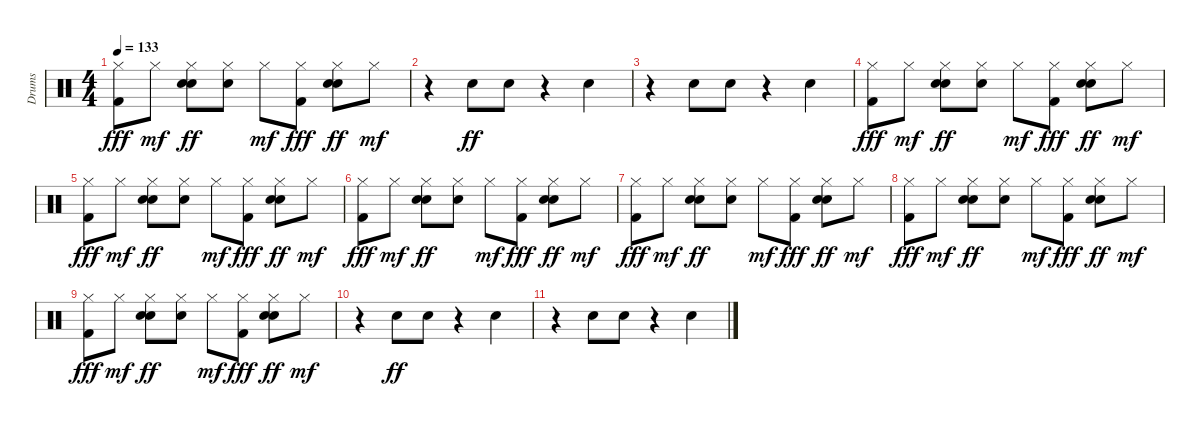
\track ("Drums" "Drums") {instrument percussion}
\staff {score}
\articulation defaults
\ts (4 4)
\tempo 133
\clef neutral
\ks c
("Hi-Hat (closed)" "Kick (hit) 2").8{dy fff} "Hi-Hat (closed)".8{dy mf} ("Hi-Hat (closed)" "Snare (hit) 2" "Hand Clap (hit)").8{dy ff} ("Hi-Hat (closed)" "Hand Clap (hit)").8 "Hi-Hat (closed)".8{dy mf} ("Hi-Hat (closed)" "Kick (hit) 2").8{dy fff} ("Hi-Hat (closed)" "Snare (hit) 2" "Hand Clap (hit)").8{dy ff} "Hi-Hat (closed)".8{dy mf} |
r.4 "Hand Clap (hit)".8{dy ff} "Hand Clap (hit)".8 r.4 "Hand Clap (hit)".4 |
r.4 "Hand Clap (hit)".8 "Hand Clap (hit)".8 r.4 "Hand Clap (hit)".4 |
("Hi-Hat (closed)" "Kick (hit) 2").8{dy fff} "Hi-Hat (closed)".8{dy mf} ("Hi-Hat (closed)" "Snare (hit) 2" "Hand Clap (hit)").8{dy ff} ("Hi-Hat (closed)" "Hand Clap (hit)").8 "Hi-Hat (closed)".8{dy mf} ("Hi-Hat (closed)" "Kick (hit) 2").8{dy fff} ("Hi-Hat (closed)" "Snare (hit) 2" "Hand Clap (hit)").8{dy ff} "Hi-Hat (closed)".8{dy mf} |
("Hi-Hat (closed)" "Kick (hit) 2").8{dy fff} "Hi-Hat (closed)".8{dy mf} ("Hi-Hat (closed)" "Snare (hit) 2" "Hand Clap (hit)").8{dy ff} ("Hi-Hat (closed)" "Hand Clap (hit)").8 "Hi-Hat (closed)".8{dy mf} ("Hi-Hat (closed)" "Kick (hit) 2").8{dy fff} ("Hi-Hat (closed)" "Snare (hit) 2" "Hand Clap (hit)").8{dy ff} "Hi-Hat (closed)".8{dy mf} |
("Hi-Hat (closed)" "Kick (hit) 2").8{dy fff} "Hi-Hat (closed)".8{dy mf} ("Hi-Hat (closed)" "Snare (hit) 2" "Hand Clap (hit)").8{dy ff} ("Hi-Hat (closed)" "Hand Clap (hit)").8 "Hi-Hat (closed)".8{dy mf} ("Hi-Hat (closed)" "Kick (hit) 2").8{dy fff} ("Hi-Hat (closed)" "Snare (hit) 2" "Hand Clap (hit)").8{dy ff} "Hi-Hat (closed)".8{dy mf} |
("Hi-Hat (closed)" "Kick (hit) 2").8{dy fff} "Hi-Hat (closed)".8{dy mf} ("Hi-Hat (closed)" "Snare (hit) 2" "Hand Clap (hit)").8{dy ff} ("Hi-Hat (closed)" "Hand Clap (hit)").8 "Hi-Hat (closed)".8{dy mf} ("Hi-Hat (closed)" "Kick (hit) 2").8{dy fff} ("Hi-Hat (closed)" "Snare (hit) 2" "Hand Clap (hit)").8{dy ff} "Hi-Hat (closed)".8{dy mf} |
("Hi-Hat (closed)" "Kick (hit) 2").8{dy fff} "Hi-Hat (closed)".8{dy mf} ("Hi-Hat (closed)" "Snare (hit) 2" "Hand Clap (hit)").8{dy ff} ("Hi-Hat (closed)" "Hand Clap (hit)").8 "Hi-Hat (closed)".8{dy mf} ("Hi-Hat (closed)" "Kick (hit) 2").8{dy fff} ("Hi-Hat (closed)" "Snare (hit) 2" "Hand Clap (hit)").8{dy ff} "Hi-Hat (closed)".8{dy mf} |
("Hi-Hat (closed)" "Kick (hit) 2").8{dy fff} "Hi-Hat (closed)".8{dy mf} ("Hi-Hat (closed)" "Snare (hit) 2" "Hand Clap (hit)").8{dy ff} ("Hi-Hat (closed)" "Hand Clap (hit)").8 "Hi-Hat (closed)".8{dy mf} ("Hi-Hat (closed)" "Kick (hit) 2").8{dy fff} ("Hi-Hat (closed)" "Snare (hit) 2" "Hand Clap (hit)").8{dy ff} "Hi-Hat (closed)".8{dy mf} |
r.4 "Hand Clap (hit)".8{dy ff} "Hand Clap (hit)".8 r.4 "Hand Clap (hit)".4 |
r.4 "Hand Clap (hit)".8 "Hand Clap (hit)".8 r.4 "Hand Clap (hit)".4
